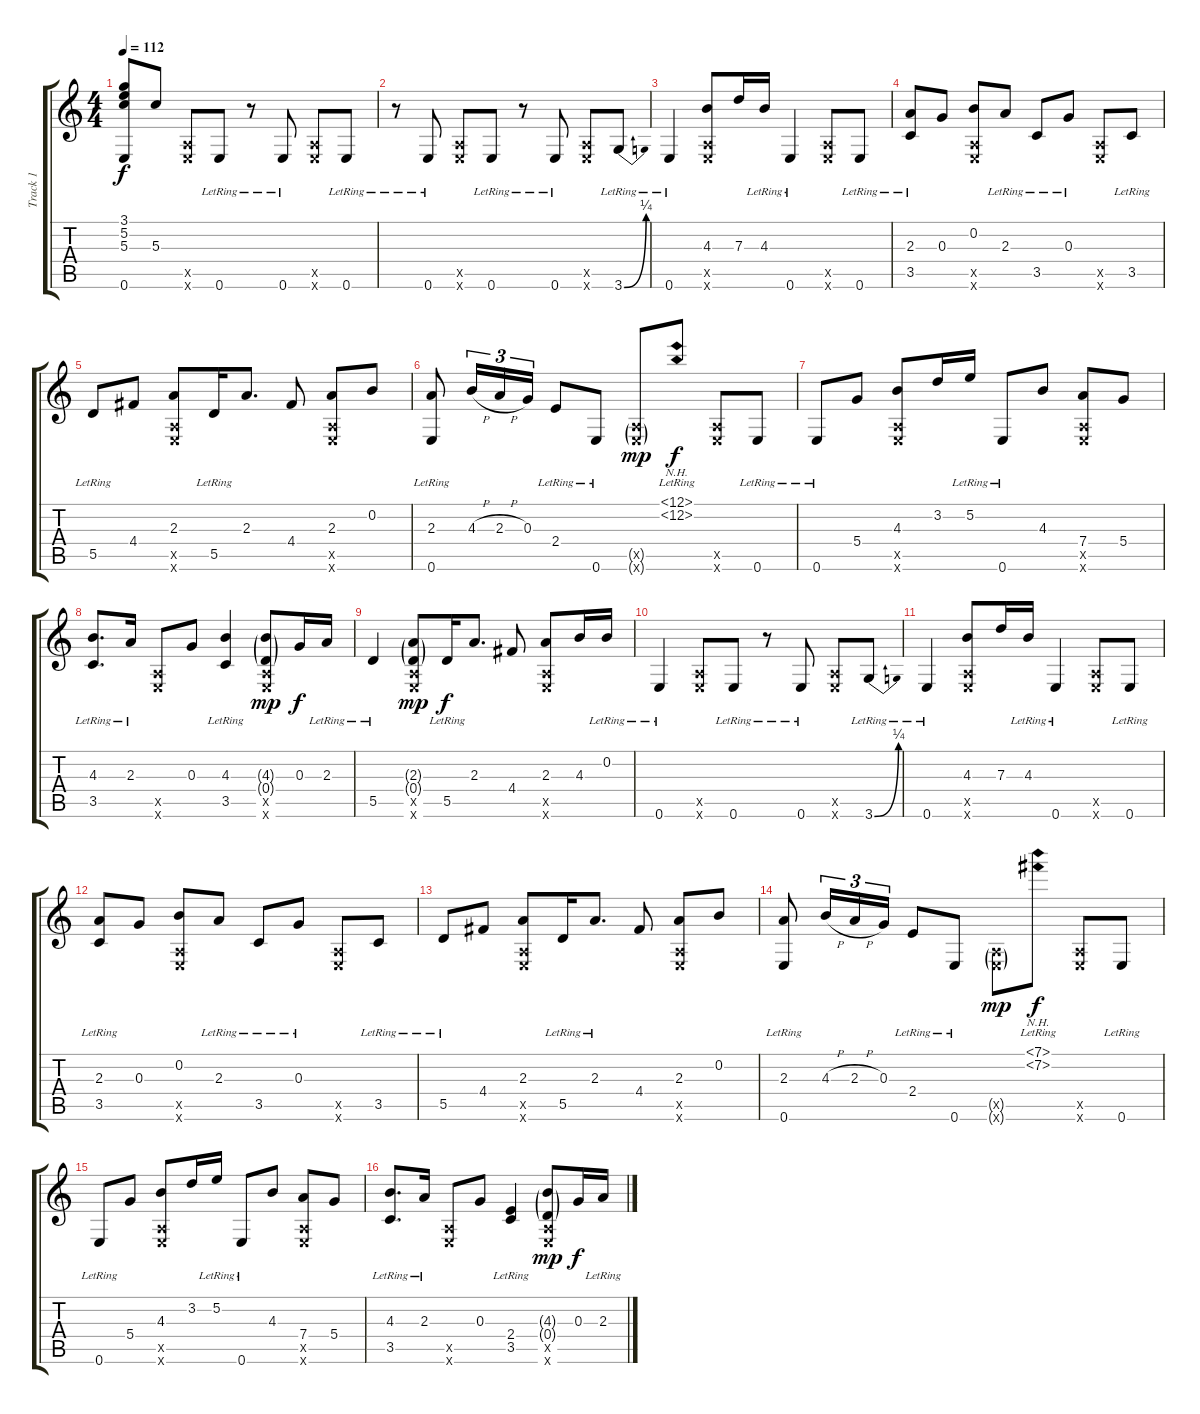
\track ("Track 1" "Track 1") {instrument acousticguitarsteel}
\staff {score tabs}
\tuning (E4 B3 G3 D3 A2 E2) {hide}
\ts (4 4)
\tempo 112
\clef g2
\ks c
(3.1{t} 5.2{t} 5.3{t} 0.6{t}).8{dy f} 5.3.8 (0.5{x} 0.6{x}).8 0.6{lr}.8 r.8 0.6{lr}.8 (0.5{x} 0.6{x}).8 0.6{lr}.8 |
r.8 0.6{lr}.8 (0.5{x} 0.6{x}).8 0.6{lr}.8 r.8 0.6{lr}.8 (0.5{x} 0.6{x}).8 3.6{be (bend 0 0 60 1) lr}.8 |
0.6{lr}.4 (4.3 0.5{x} 0.6{x}).8 7.3.16 4.3{lr}.16 0.6{lr}.4 (0.5{x} 0.6{x}).8 0.6{lr}.8 |
(2.3 3.5{lr}).8 0.3.8 (0.2 0.5{x} 0.6{x}).8 2.3{lr}.8 3.5{lr}.8 0.3{lr}.8 (0.5{x} 0.6{x}).8 3.5{lr}.8 |
5.5{lr}.8 4.4.8 (2.3 0.5{x} 0.6{x}).8 5.5{lr}.16 2.3.8{d} 4.4.8 (2.3 0.5{x} 0.6{x}).8 0.2.8 |
(2.3 0.6{lr}).8 4.3{h}.16{tu (3 2)} 2.3{h}.16{tu (3 2)} 0.3.16{tu (3 2)} 2.4{lr}.8 0.6{lr}.8 (0.5{g x} 0.6{g x}).8{dy mp} (12.1{nh lr} 12.2{nh lr}).8{dy f} (0.5{x} 0.6{x}).8 0.6{lr}.8 |
0.6{lr}.8 5.4.8 (4.3 0.5{x} 0.6{x}).8 3.2.16 5.2{lr}.16 0.6{lr}.8 4.3.8 (7.4 0.5{x} 0.6{x}).8 5.4.8 |
(4.3 3.5{lr}).8{d} 2.3{lr}.16 (0.5{x} 0.6{x}).8 0.3.8 (4.3 3.5{lr}).4 (4.3{g} 0.4{g} 0.5{x} 0.6{x}).8{dy mp} 0.3.16{dy f} 2.3{lr}.16 |
5.5{lr}.4 (2.3{g} 0.4{g} 0.5{x} 0.6{x}).8{dy mp} 5.5{lr}.16{dy f} 2.3.8{d} 4.4.8 (2.3 0.5{x} 0.6{x}).8 4.3.16 0.2{lr}.16 |
0.6{lr}.4 (0.5{x} 0.6{x}).8 0.6{lr}.8 r.8 0.6{lr}.8 (0.5{x} 0.6{x}).8 3.6{be (bend 0 0 60 1) lr}.8 |
0.6{lr}.4 (4.3 0.5{x} 0.6{x}).8 7.3.16 4.3{lr}.16 0.6{lr}.4 (0.5{x} 0.6{x}).8 0.6{lr}.8 |
(2.3 3.5{lr}).8 0.3.8 (0.2 0.5{x} 0.6{x}).8 2.3{lr}.8 3.5{lr}.8 0.3{lr}.8 (0.5{x} 0.6{x}).8 3.5{lr}.8 |
5.5{lr}.8 4.4.8 (2.3 0.5{x} 0.6{x}).8 5.5{lr}.16 2.3{lr}.8{d} 4.4.8 (2.3 0.5{x} 0.6{x}).8 0.2.8 |
(2.3 0.6{lr}).8 4.3{h}.16{tu (3 2)} 2.3{h}.16{tu (3 2)} 0.3.16{tu (3 2)} 2.4{lr}.8 0.6{lr}.8 (0.5{g x} 0.6{g x}).8{dy mp} (7.1{nh lr} 7.2{nh lr}).8{dy f} (0.5{x} 0.6{x}).8 0.6{lr}.8 |
0.6{lr}.8 5.4.8 (4.3 0.5{x} 0.6{x}).8 3.2.16 5.2{lr}.16 0.6{lr}.8 4.3.8 (7.4 0.5{x} 0.6{x}).8 5.4.8 |
(4.3 3.5{lr}).8{d} 2.3{lr}.16 (0.5{x} 0.6{x}).8 0.3.8 (2.4 3.5{lr}).4 (4.3{g} 0.4{g} 0.5{x} 0.6{x}).8{dy mp} 0.3.16{dy f} 2.3{lr}.16
